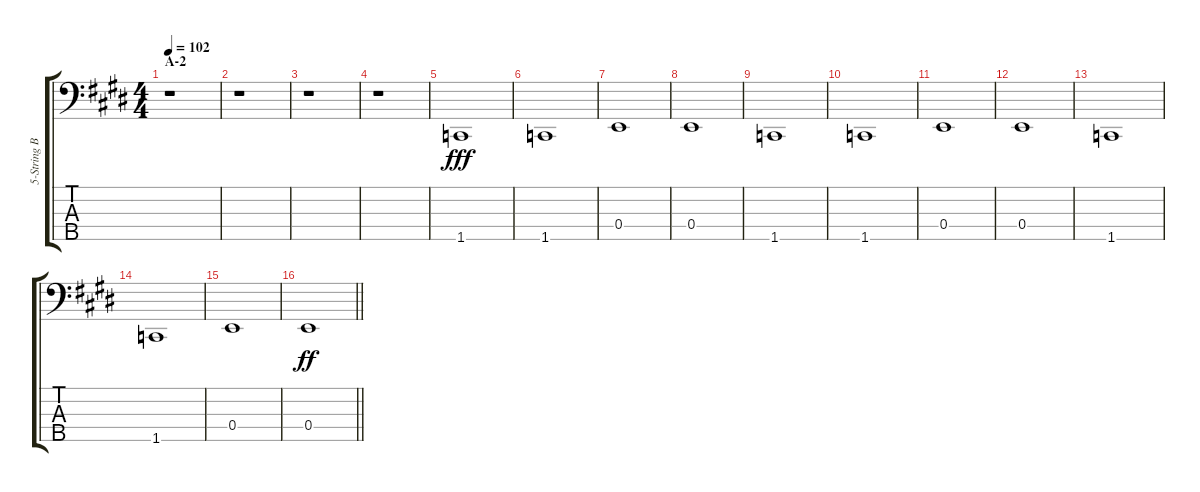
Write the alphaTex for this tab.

\track ("5-String Bass" "5-String B") {instrument electricbassfinger}
\staff {score tabs}
\tuning (G2 D2 A1 E1 B0) {hide}
\ts (4 4)
\section ("" "A-2")
\tempo 102
\clef f4
\ks e
r.1{dy ff} |
r.1 |
r.1 |
r.1 |
1.5.1{dy fff} |
1.5.1 |
0.4.1 |
0.4.1 |
1.5.1 |
1.5.1 |
0.4.1 |
0.4.1 |
1.5.1 |
1.5.1 |
0.4.1 |
\barLineRight lightlight
0.4.1{dy ff}
